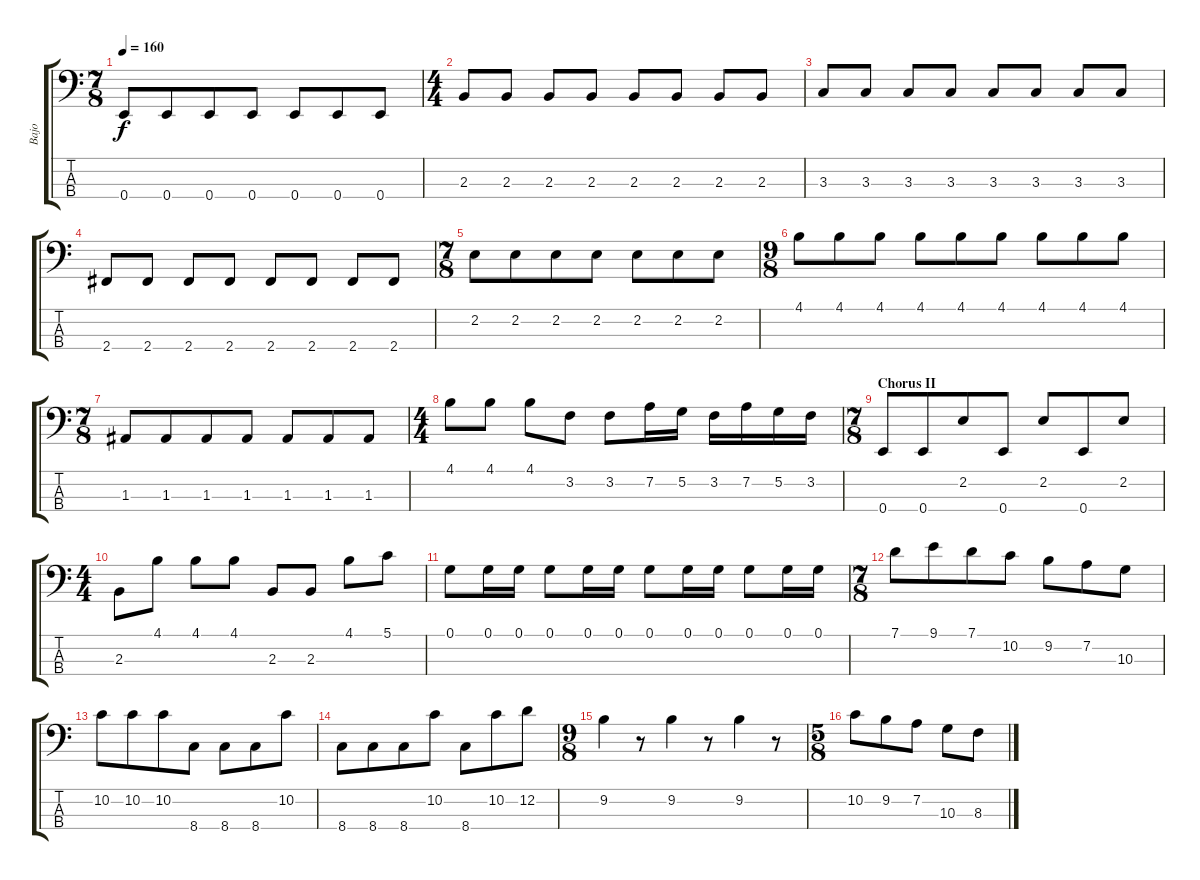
\track ("Bajo" "Bajo") {instrument electricbassfinger}
\staff {score tabs}
\tuning (G2 D2 A1 E1) {hide}
\ts (7 8)
\tempo 160
\clef f4
\ks c
0.4.8{dy f} 0.4.8 0.4.8 0.4.8 0.4.8 0.4.8 0.4.8 |
\ts (4 4)
2.3.8 2.3.8 2.3.8 2.3.8 2.3.8 2.3.8 2.3.8 2.3.8 |
3.3.8 3.3.8 3.3.8 3.3.8 3.3.8 3.3.8 3.3.8 3.3.8 |
2.4.8 2.4.8 2.4.8 2.4.8 2.4.8 2.4.8 2.4.8 2.4.8 |
\ts (7 8)
2.2.8 2.2.8 2.2.8 2.2.8 2.2.8 2.2.8 2.2.8 |
\ts (9 8)
4.1.8 4.1.8 4.1.8 4.1.8 4.1.8 4.1.8 4.1.8 4.1.8 4.1.8 |
\ts (7 8)
1.3.8 1.3.8 1.3.8 1.3.8 1.3.8 1.3.8 1.3.8 |
\ts (4 4)
4.1.8 4.1.8 4.1.8 3.2.8 3.2.8 7.2.16 5.2.16 3.2.16 7.2.16 5.2.16 3.2.16 |
\ts (7 8)
\section ("" "Chorus II")
0.4.8 0.4.8 2.2.8 0.4.8 2.2.8 0.4.8 2.2.8 |
\ts (4 4)
2.3.8 4.1.8 4.1.8 4.1.8 2.3.8 2.3.8 4.1.8 5.1.8 |
0.1.8 0.1.16 0.1.16 0.1.8 0.1.16 0.1.16 0.1.8 0.1.16 0.1.16 0.1.8 0.1.16 0.1.16 |
\ts (7 8)
7.1.8 9.1.8 7.1.8 10.2.8 9.2.8 7.2.8 10.3.8 |
10.2.8 10.2.8 10.2.8 8.4.8 8.4.8 8.4.8 10.2.8 |
8.4.8 8.4.8 8.4.8 10.2.8 8.4.8 10.2.8 12.2.8 |
\ts (9 8)
9.2.4 r.8 9.2.4 r.8 9.2.4 r.8 |
\ts (5 8)
10.2.8 9.2.8 7.2.8 10.3.8 8.3.8
